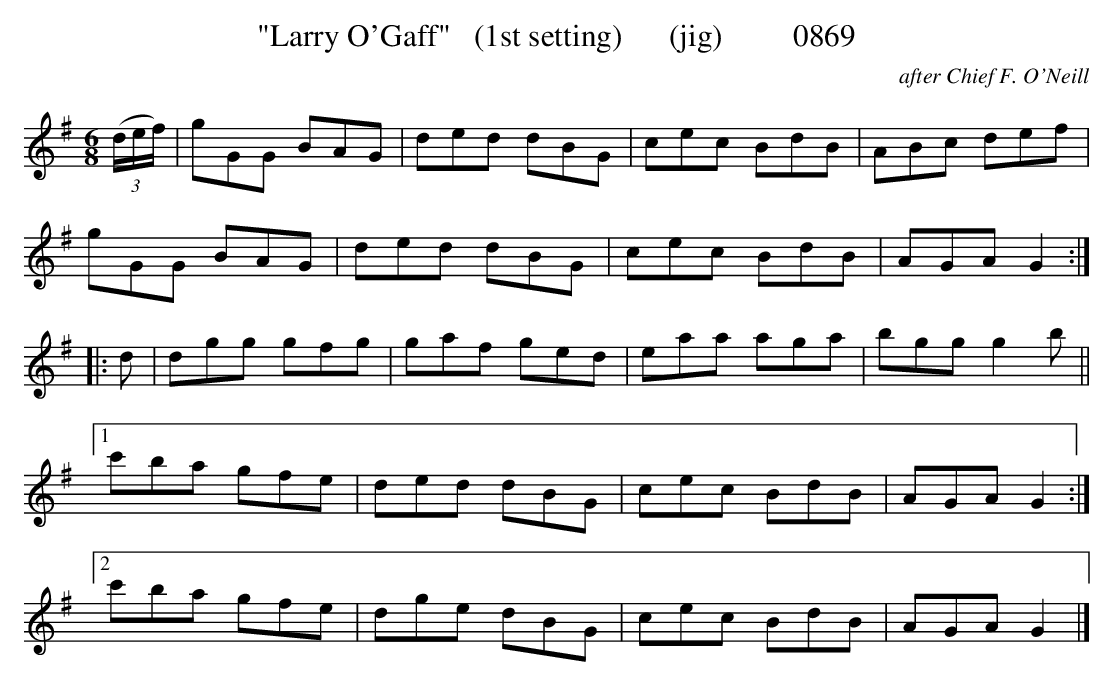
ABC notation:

X:1
T:"Larry O'Gaff"   (1st setting)      (jig)         0869
C:after Chief F. O'Neill
BRENNAN June 2003 (HTTP://WWW.SOSYOURMOM.COM)
M:6/8
L:1/8
K:G
(3(d/2e/2f/2)|gGG BAG|ded dBG|cec BdB|ABc def|
gGG BAG|ded dBG|cec BdB|AGA G2:|
|:d|dgg gfg|gaf ged|eaa aga|bgg g2b||
[1c'ba gfe|ded dBG|cec BdB|AGA G2:|
[2c'ba gfe|dge dBG|cec BdB|AGA G2|]
